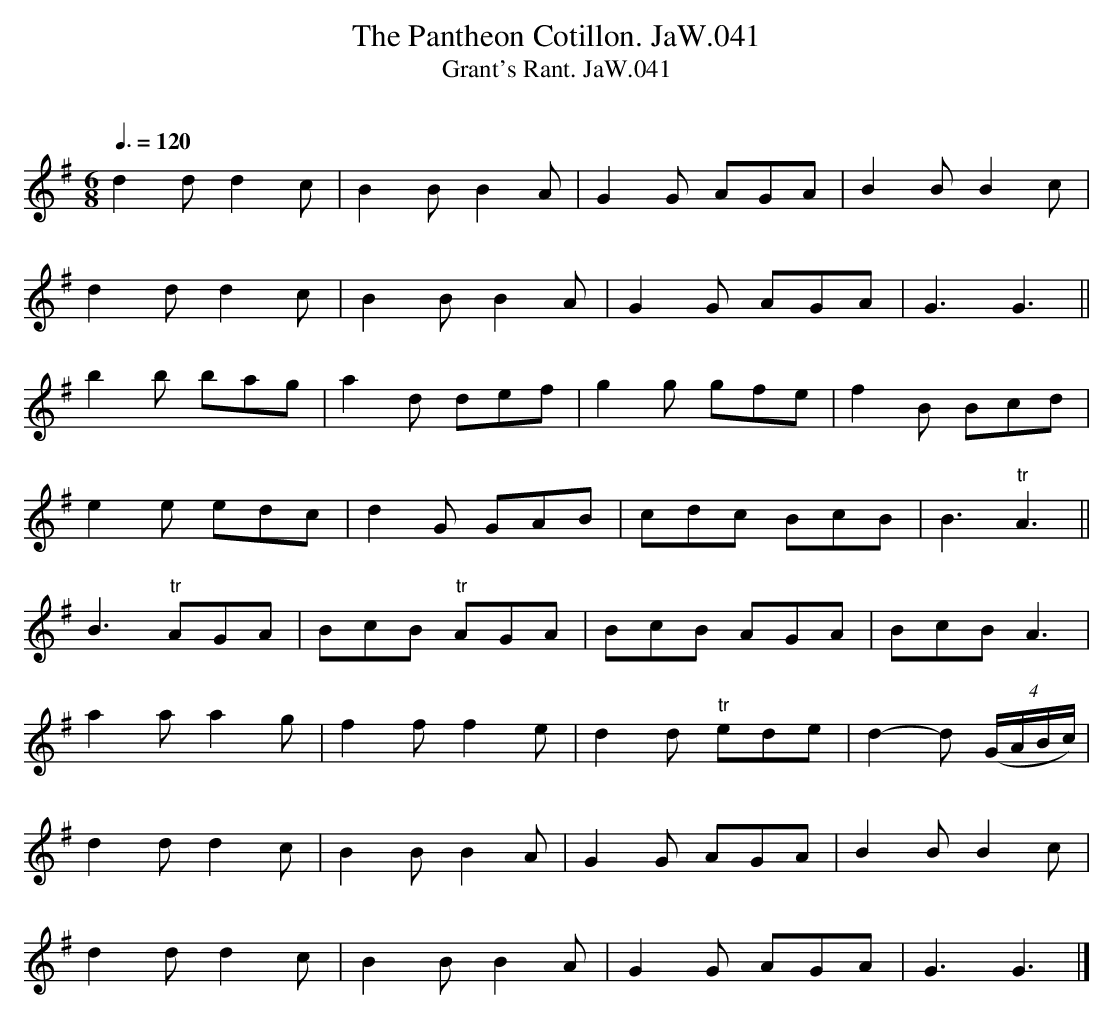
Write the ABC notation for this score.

X:1
T:Pantheon Cotillon. JaW.041, The
T:Grant's Rant. JaW.041
M:6/8
L:1/8
Q:3/8=120
O:
K:G
d2dd2c|B2BB2A|G2G AGA|B2BB2c|
d2dd2c|B2BB2A|G2G AGA|G3G3||
b2b bag|a2d def|g2g gfe|f2B Bcd|
e2e edc|d2G GAB|cdc BcB|B3"tr"A3||
B3"tr"AGA|BcB "tr"AGA|BcB AGA|BcBA3|
a2aa2g|f2ff2e|d2d "tr"ede|d2-d ((4G/A/B/c/)|
d2dd2c|B2BB2A|G2G AGA|B2BB2c|
d2dd2c|B2BB2A|G2G AGA|G3G3|]
